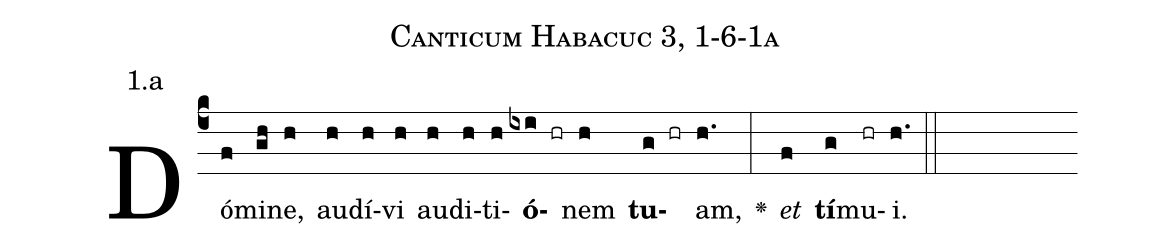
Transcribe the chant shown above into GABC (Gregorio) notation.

name: Canticum Habacuc 3, 1-6-1a;
annotation: 1.a;
%%
(c4)Dó(f)mi(gh)ne,(h) au(h)dí(h)vi(h) au(h)di(h)ti(h)<b>ó</b>(ixi hr)nem(h) <b>tu</b>(g hr)am,(h.) <v>\greheightstar</v>(:) <i>et</i>(f) <b>tí</b>(g)mu(hr)i.(h.) (::)


%E(h) u(h) o(g) u(f) a(g) e.(h.) (::)
